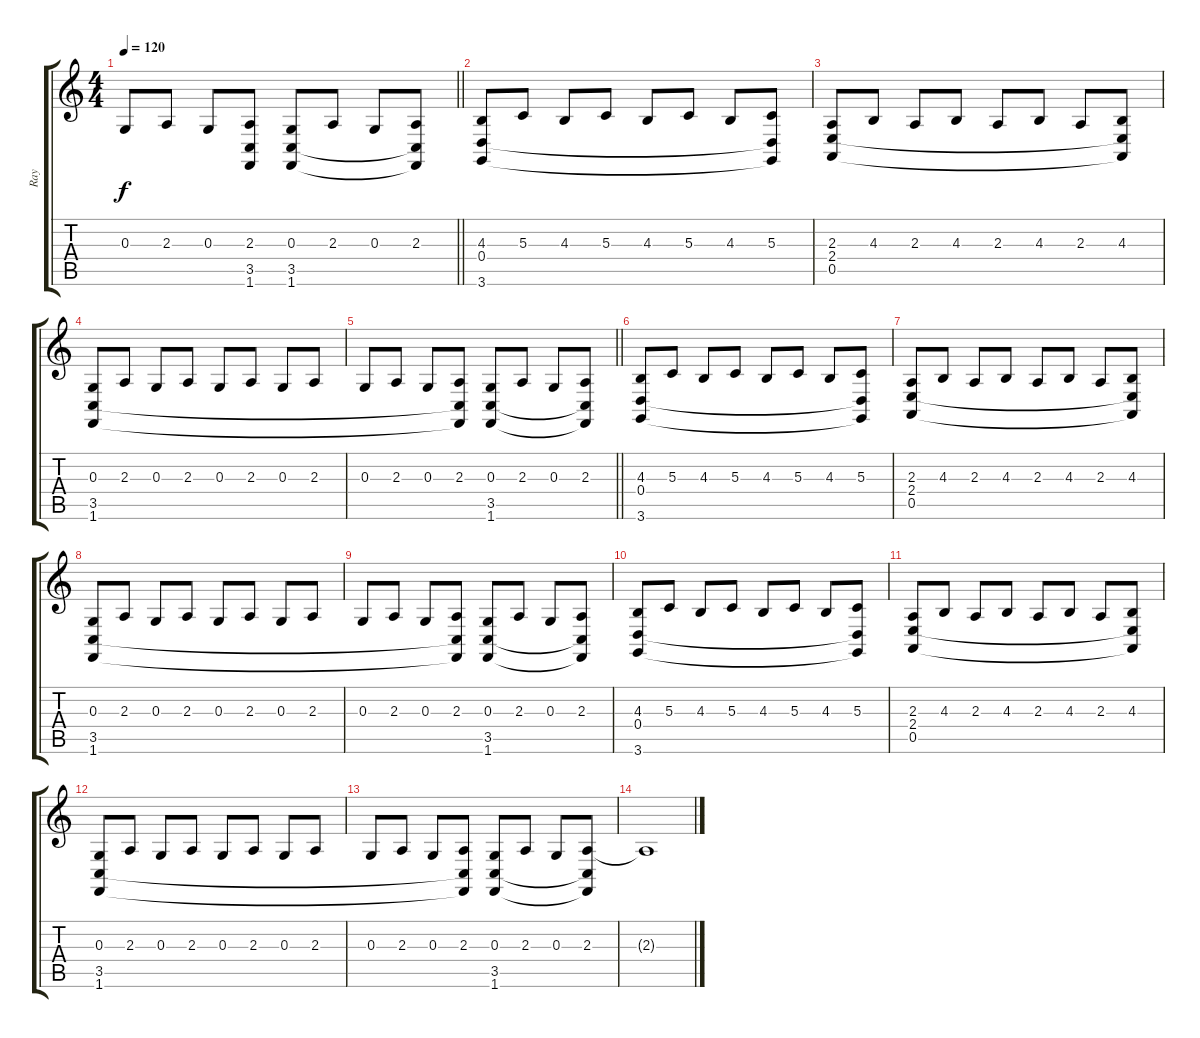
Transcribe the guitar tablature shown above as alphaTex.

\track ("Ray" "Ray") {instrument acousticgrandpiano}
\staff {score tabs}
\tuning (E4 B3 G3 D3 A2 E2) {hide}
\ts (4 4)
\tempo 120
\clef g2
\barLineRight lightlight
\ks c
0.3.8{dy f} 2.3.8 0.3.8 (2.3 3.5{t} 1.6{t}).8 (0.3 3.5 1.6).8 2.3.8 0.3.8 (2.3 3.5{t} 1.6{t}).8 |
(4.3 0.4 3.6).8 5.3.8 4.3.8 5.3.8 4.3.8 5.3.8 4.3.8 (5.3 0.4{t} 3.6{t}).8 |
(2.3 2.4 0.5).8 4.3.8 2.3.8 4.3.8 2.3.8 4.3.8 2.3.8 (4.3 2.4{t} 0.5{t}).8 |
(0.3 3.5 1.6).8 2.3.8 0.3.8 2.3.8 0.3.8 2.3.8 0.3.8 2.3.8 |
\barLineRight lightlight
0.3.8 2.3.8 0.3.8 (2.3 3.5{t} 1.6{t}).8 (0.3 3.5 1.6).8 2.3.8 0.3.8 (2.3 3.5{t} 1.6{t}).8 |
(4.3 0.4 3.6).8 5.3.8 4.3.8 5.3.8 4.3.8 5.3.8 4.3.8 (5.3 0.4{t} 3.6{t}).8 |
(2.3 2.4 0.5).8 4.3.8 2.3.8 4.3.8 2.3.8 4.3.8 2.3.8 (4.3 2.4{t} 0.5{t}).8 |
(0.3 3.5 1.6).8 2.3.8 0.3.8 2.3.8 0.3.8 2.3.8 0.3.8 2.3.8 |
0.3.8 2.3.8 0.3.8 (2.3 3.5{t} 1.6{t}).8 (0.3 3.5 1.6).8 2.3.8 0.3.8 (2.3 3.5{t} 1.6{t}).8 |
(4.3 0.4 3.6).8 5.3.8 4.3.8 5.3.8 4.3.8 5.3.8 4.3.8 (5.3 0.4{t} 3.6{t}).8 |
(2.3 2.4 0.5).8 4.3.8 2.3.8 4.3.8 2.3.8 4.3.8 2.3.8 (4.3 2.4{t} 0.5{t}).8 |
(0.3 3.5 1.6).8 2.3.8 0.3.8 2.3.8 0.3.8 2.3.8 0.3.8 2.3.8 |
0.3.8 2.3.8 0.3.8 (2.3 3.5{t} 1.6{t}).8 (0.3 3.5 1.6).8 2.3.8 0.3.8 (2.3 3.5{t} 1.6{t}).8 |
2.3{t}.1
